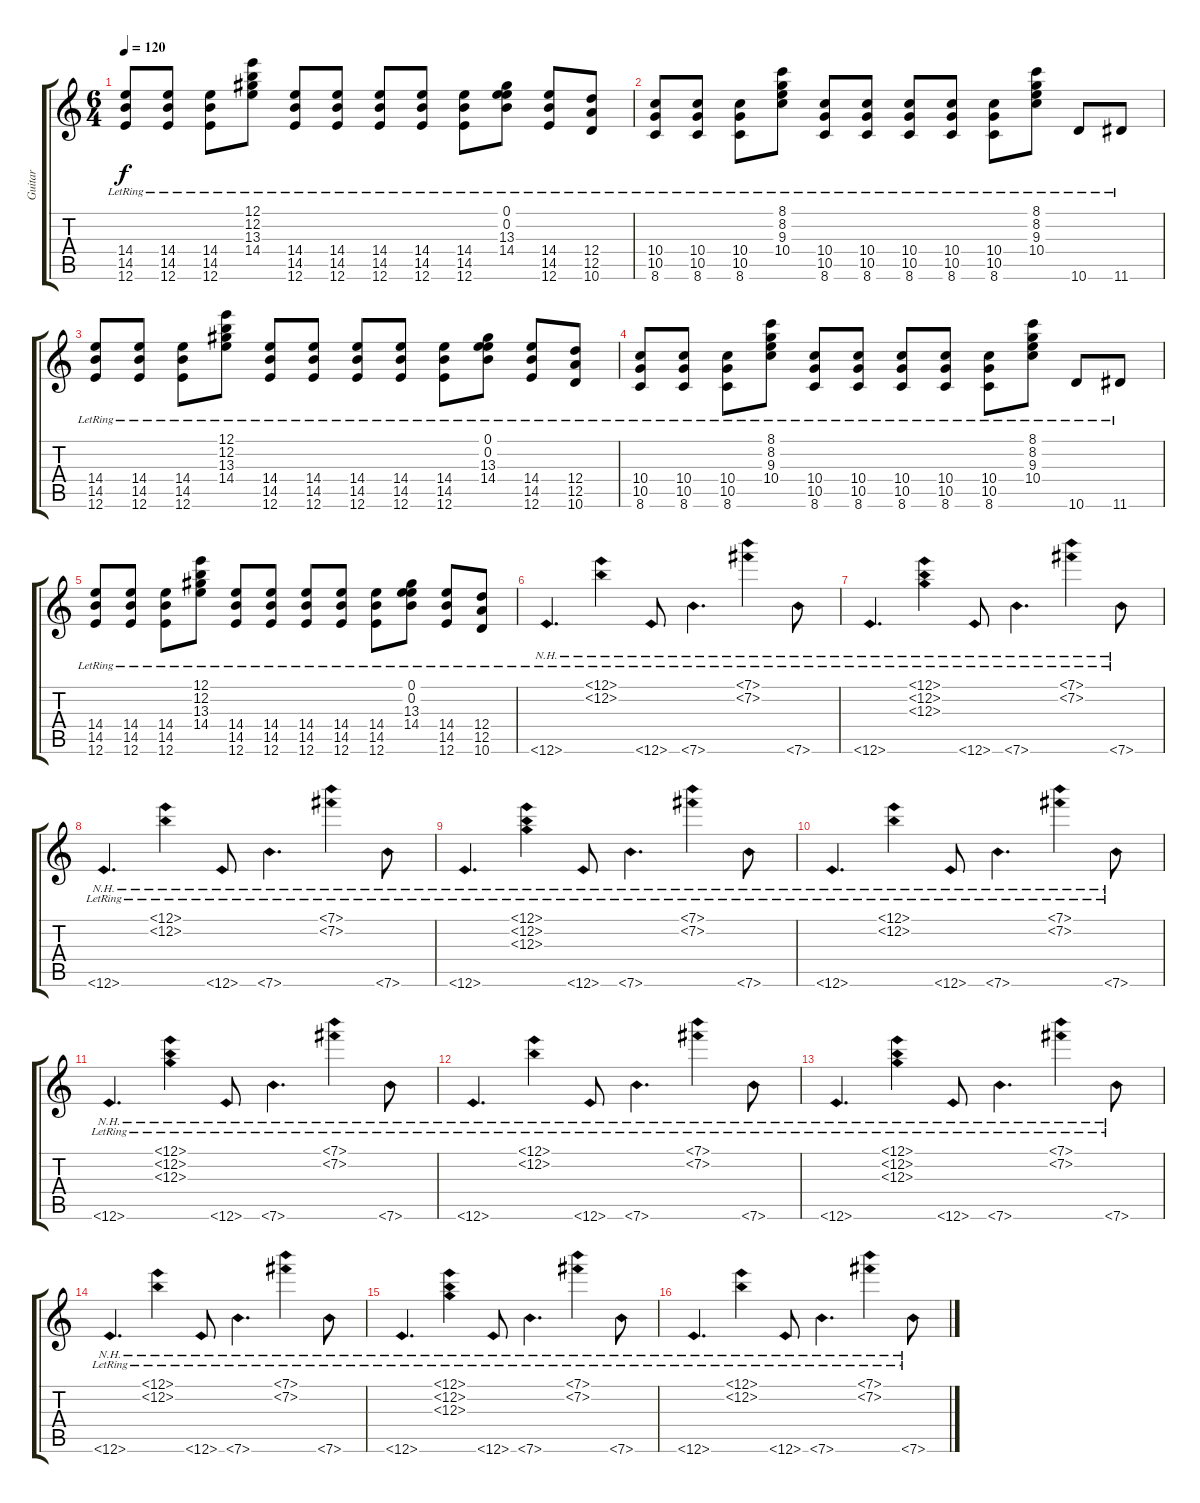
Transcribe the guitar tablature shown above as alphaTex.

\track ("Guitar" "Guitar") {instrument acousticguitarsteel}
\staff {score tabs}
\tuning (E4 B3 G3 D3 A2 E2) {hide}
\ts (6 4)
\tempo 120
\clef g2
\ks c
(14.4{lr} 14.5{lr} 12.6{lr}).8{dy f} (14.4{lr} 14.5{lr} 12.6{lr}).8 (14.4{lr} 14.5{lr} 12.6{lr}).8 (12.1{lr} 12.2{lr} 13.3{lr} 14.4{lr}).8 (14.4{lr} 14.5{lr} 12.6{lr}).8 (14.4{lr} 14.5{lr} 12.6{lr}).8 (14.4{lr} 14.5{lr} 12.6{lr}).8 (14.4{lr} 14.5{lr} 12.6{lr}).8 (14.4{lr} 14.5{lr} 12.6{lr}).8 (0.1{lr} 0.2{lr} 13.3{lr} 14.4{lr}).8 (14.4{lr} 14.5{lr} 12.6{lr}).8 (12.4{lr} 12.5{lr} 10.6{lr}).8 |
(10.4{lr} 10.5{lr} 8.6{lr}).8 (10.4{lr} 10.5{lr} 8.6{lr}).8 (10.4{lr} 10.5{lr} 8.6{lr}).8 (8.1{lr} 8.2{lr} 9.3{lr} 10.4{lr}).8 (10.4{lr} 10.5{lr} 8.6{lr}).8 (10.4{lr} 10.5{lr} 8.6{lr}).8 (10.4{lr} 10.5{lr} 8.6{lr}).8 (10.4{lr} 10.5{lr} 8.6{lr}).8 (10.4{lr} 10.5{lr} 8.6{lr}).8 (8.1{lr} 8.2{lr} 9.3{lr} 10.4{lr}).8 10.6{lr}.8 11.6{lr}.8 |
(14.4{lr} 14.5{lr} 12.6{lr}).8 (14.4{lr} 14.5{lr} 12.6{lr}).8 (14.4{lr} 14.5{lr} 12.6{lr}).8 (12.1{lr} 12.2{lr} 13.3{lr} 14.4{lr}).8 (14.4{lr} 14.5{lr} 12.6{lr}).8 (14.4{lr} 14.5{lr} 12.6{lr}).8 (14.4{lr} 14.5{lr} 12.6{lr}).8 (14.4{lr} 14.5{lr} 12.6{lr}).8 (14.4{lr} 14.5{lr} 12.6{lr}).8 (0.1{lr} 0.2{lr} 13.3{lr} 14.4{lr}).8 (14.4{lr} 14.5{lr} 12.6{lr}).8 (12.4{lr} 12.5{lr} 10.6{lr}).8 |
(10.4{lr} 10.5{lr} 8.6{lr}).8 (10.4{lr} 10.5{lr} 8.6{lr}).8 (10.4{lr} 10.5{lr} 8.6{lr}).8 (8.1{lr} 8.2{lr} 9.3{lr} 10.4{lr}).8 (10.4{lr} 10.5{lr} 8.6{lr}).8 (10.4{lr} 10.5{lr} 8.6{lr}).8 (10.4{lr} 10.5{lr} 8.6{lr}).8 (10.4{lr} 10.5{lr} 8.6{lr}).8 (10.4{lr} 10.5{lr} 8.6{lr}).8 (8.1{lr} 8.2{lr} 9.3{lr} 10.4{lr}).8 10.6{lr}.8 11.6{lr}.8 |
(14.4{lr} 14.5{lr} 12.6{lr}).8 (14.4{lr} 14.5{lr} 12.6{lr}).8 (14.4{lr} 14.5{lr} 12.6{lr}).8 (12.1{lr} 12.2{lr} 13.3{lr} 14.4{lr}).8 (14.4{lr} 14.5{lr} 12.6{lr}).8 (14.4{lr} 14.5{lr} 12.6{lr}).8 (14.4{lr} 14.5{lr} 12.6{lr}).8 (14.4{lr} 14.5{lr} 12.6{lr}).8 (14.4{lr} 14.5{lr} 12.6{lr}).8 (0.1{lr} 0.2{lr} 13.3{lr} 14.4{lr}).8 (14.4{lr} 14.5{lr} 12.6{lr}).8 (12.4{lr} 12.5{lr} 10.6{lr}).8 |
12.6{nh lr}.4{d} (12.1{nh lr} 12.2{nh lr}).4 12.6{nh lr}.8 7.6{nh lr}.4{d} (7.1{nh lr} 7.2{nh lr}).4 7.6{nh lr}.8 |
0.6{nh lr}.4{d} (12.1{nh lr} 12.2{nh lr} 12.3{nh}).4 0.6{nh lr}.8 7.6{nh lr}.4{d} (7.1{nh lr} 7.2{nh lr}).4 7.6{nh lr}.8 |
12.6{nh lr}.4{d} (12.1{nh lr} 12.2{nh lr}).4 12.6{nh lr}.8 7.6{nh lr}.4{d} (7.1{nh lr} 7.2{nh lr}).4 7.6{nh lr}.8 |
0.6{nh lr}.4{d} (12.1{nh lr} 12.2{nh lr} 12.3{nh}).4 0.6{nh lr}.8 7.6{nh lr}.4{d} (7.1{nh lr} 7.2{nh lr}).4 7.6{nh lr}.8 |
12.6{nh lr}.4{d} (12.1{nh lr} 12.2{nh lr}).4 12.6{nh lr}.8 7.6{nh lr}.4{d} (7.1{nh lr} 7.2{nh lr}).4 7.6{nh lr}.8 |
0.6{nh lr}.4{d} (12.1{nh lr} 12.2{nh lr} 12.3{nh}).4 0.6{nh lr}.8 7.6{nh lr}.4{d} (7.1{nh lr} 7.2{nh lr}).4 7.6{nh lr}.8 |
12.6{nh lr}.4{d} (12.1{nh lr} 12.2{nh lr}).4 12.6{nh lr}.8 7.6{nh lr}.4{d} (7.1{nh lr} 7.2{nh lr}).4 7.6{nh lr}.8 |
0.6{nh lr}.4{d} (12.1{nh lr} 12.2{nh lr} 12.3{nh}).4 0.6{nh lr}.8 7.6{nh lr}.4{d} (7.1{nh lr} 7.2{nh lr}).4 7.6{nh lr}.8 |
12.6{nh lr}.4{d} (12.1{nh lr} 12.2{nh lr}).4 12.6{nh lr}.8 7.6{nh lr}.4{d} (7.1{nh lr} 7.2{nh lr}).4 7.6{nh lr}.8 |
0.6{nh lr}.4{d} (12.1{nh lr} 12.2{nh lr} 12.3{nh}).4 0.6{nh lr}.8 7.6{nh lr}.4{d} (7.1{nh lr} 7.2{nh lr}).4 7.6{nh lr}.8 |
12.6{nh lr}.4{d} (12.1{nh lr} 12.2{nh lr}).4 12.6{nh lr}.8 7.6{nh lr}.4{d} (7.1{nh lr} 7.2{nh lr}).4 7.6{nh lr}.8
